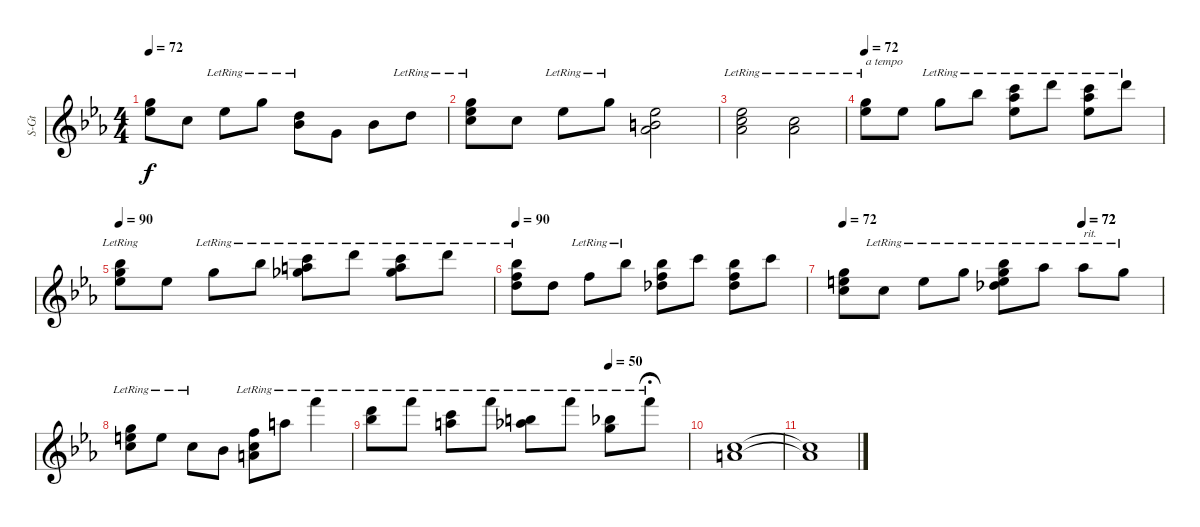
\bracketExtendMode groupsimilarinstruments
\otherSystemsTrackNameOrientation horizontal
\track ("Piano (RH)" "S-Gt") {instrument acousticgrandpiano}
\staff {score}
\tuning (F4 C4 F3 C3 F2 C2)
\displaytranspose 12
\ts (4 4)
\tempo 72
\clef g2
\ks eb
(2.1{acc forcenatural} 3.2{acc b}).8{dy f} 0.2{acc forcenatural}.8 3.2{lr acc b}.8 2.1{lr acc forcenatural}.8 (2.2{lr acc forcenatural} 5.3{acc b}).8 2.3{acc forcenatural}.8 5.3{acc b}.8 2.2{lr acc forcenatural}.8 |
(0.2{acc forcenatural} 14.3{lr acc forcenatural} 15.4{lr acc b}).8{bd 240} 0.2{acc forcenatural}.8 15.4{lr acc b}.8 14.3{lr acc forcenatural}.8 (10.3{acc b} 11.4{acc forcenatural} 15.5{acc b}).2{bd 120} |
(0.2{acc forcenatural} 15.4{lr acc b} 15.5{acc b}).2{bd 120} (0.2{lr acc forcenatural} 15.5{acc b}).2 |
\tempo 72
(14.3{lr acc forcenatural} 15.4{acc b}).8{txt "a tempo"} 15.4{acc b}.8 14.3{lr acc forcenatural}.8 10.2{lr acc b}.8 (7.1{lr acc forcenatural} 8.2{acc b} 10.3{acc b}).8 9.1{lr acc forcenatural}.8 (7.1{lr acc forcenatural} 8.2{lr acc b} 10.3{acc b}).8 9.1{lr acc forcenatural}.8 |
\tempo 90
(5.1{acc b} 7.2{lr acc forcenatural} 10.3{acc b}).8 10.3{acc b}.8 7.2{lr acc forcenatural}.8 5.1{lr acc b}.8 (7.1{lr acc forcenatural} 9.2{lr acc forcenatural} 13.3{acc b}).8 9.1{lr acc forcenatural}.8 (7.1{lr acc forcenatural} 9.2{lr acc forcenatural} 13.3{acc b}).8 9.1{lr acc forcenatural}.8 |
\tempo 90
(0.1{acc forcenatural} 10.2{lr acc b} 9.3{acc forcenatural}).8{bd 120} 9.3{acc forcenatural}.8 0.1{lr acc forcenatural}.8 5.1{lr acc b}.8 (5.1{acc b} 5.2{acc forcenatural} 8.3{acc b}).8 7.1{acc forcenatural}.8 (0.1{acc forcenatural} 10.2{acc b} 8.3{acc b}).8 7.1{acc forcenatural}.8 |
\tempo 72
\tempo (72 0.7499)
\tempo (72 0.75)
(0.2{acc forcenatural} 14.3{acc forcenatural} 16.4{acc forcenatural}).8{bd 120} 0.2{lr acc forcenatural}.8 11.3{lr acc forcenatural}.8 7.2{lr acc forcenatural}.8 (5.1{lr acc b} 7.2{acc forcenatural} 11.3{acc forcenatural} 13.4{acc b}).8 8.2{lr acc b}.8 8.2{lr acc b}.8{txt "rit."} 7.2{lr acc forcenatural}.8 |
(0.2{lr acc forcenatural} 14.3{acc forcenatural} 16.4{lr acc forcenatural}).8 16.4{lr acc forcenatural}.8 0.2{lr acc forcenatural}.8 5.3{acc b}.8 (0.1{lr acc forcenatural} 0.2{acc forcenatural} 4.3{acc forcenatural}).8 4.1{lr acc forcenatural}.8 12.1{lr acc forcenatural}.4 |
\tempo (50 0.75)
(9.1{lr acc forcenatural} 10.2{acc b}).8 12.1{lr acc forcenatural}.8 (7.1{lr acc forcenatural} 9.2{acc forcenatural}).8 12.1{lr acc forcenatural}.8 (6.1{lr acc forcenatural} 8.2{acc b}).8 12.1{lr acc forcenatural}.8 (5.1{lr acc b} 7.2{acc forcenatural}).8 12.1{lr acc forcenatural}.8{fermata (medium 0.37)} |
(0.2{acc forcenatural} 9.4{acc forcenatural}).1{bd 240} |
(0.2{t acc forcenatural} 9.4{t acc forcenatural}).1
